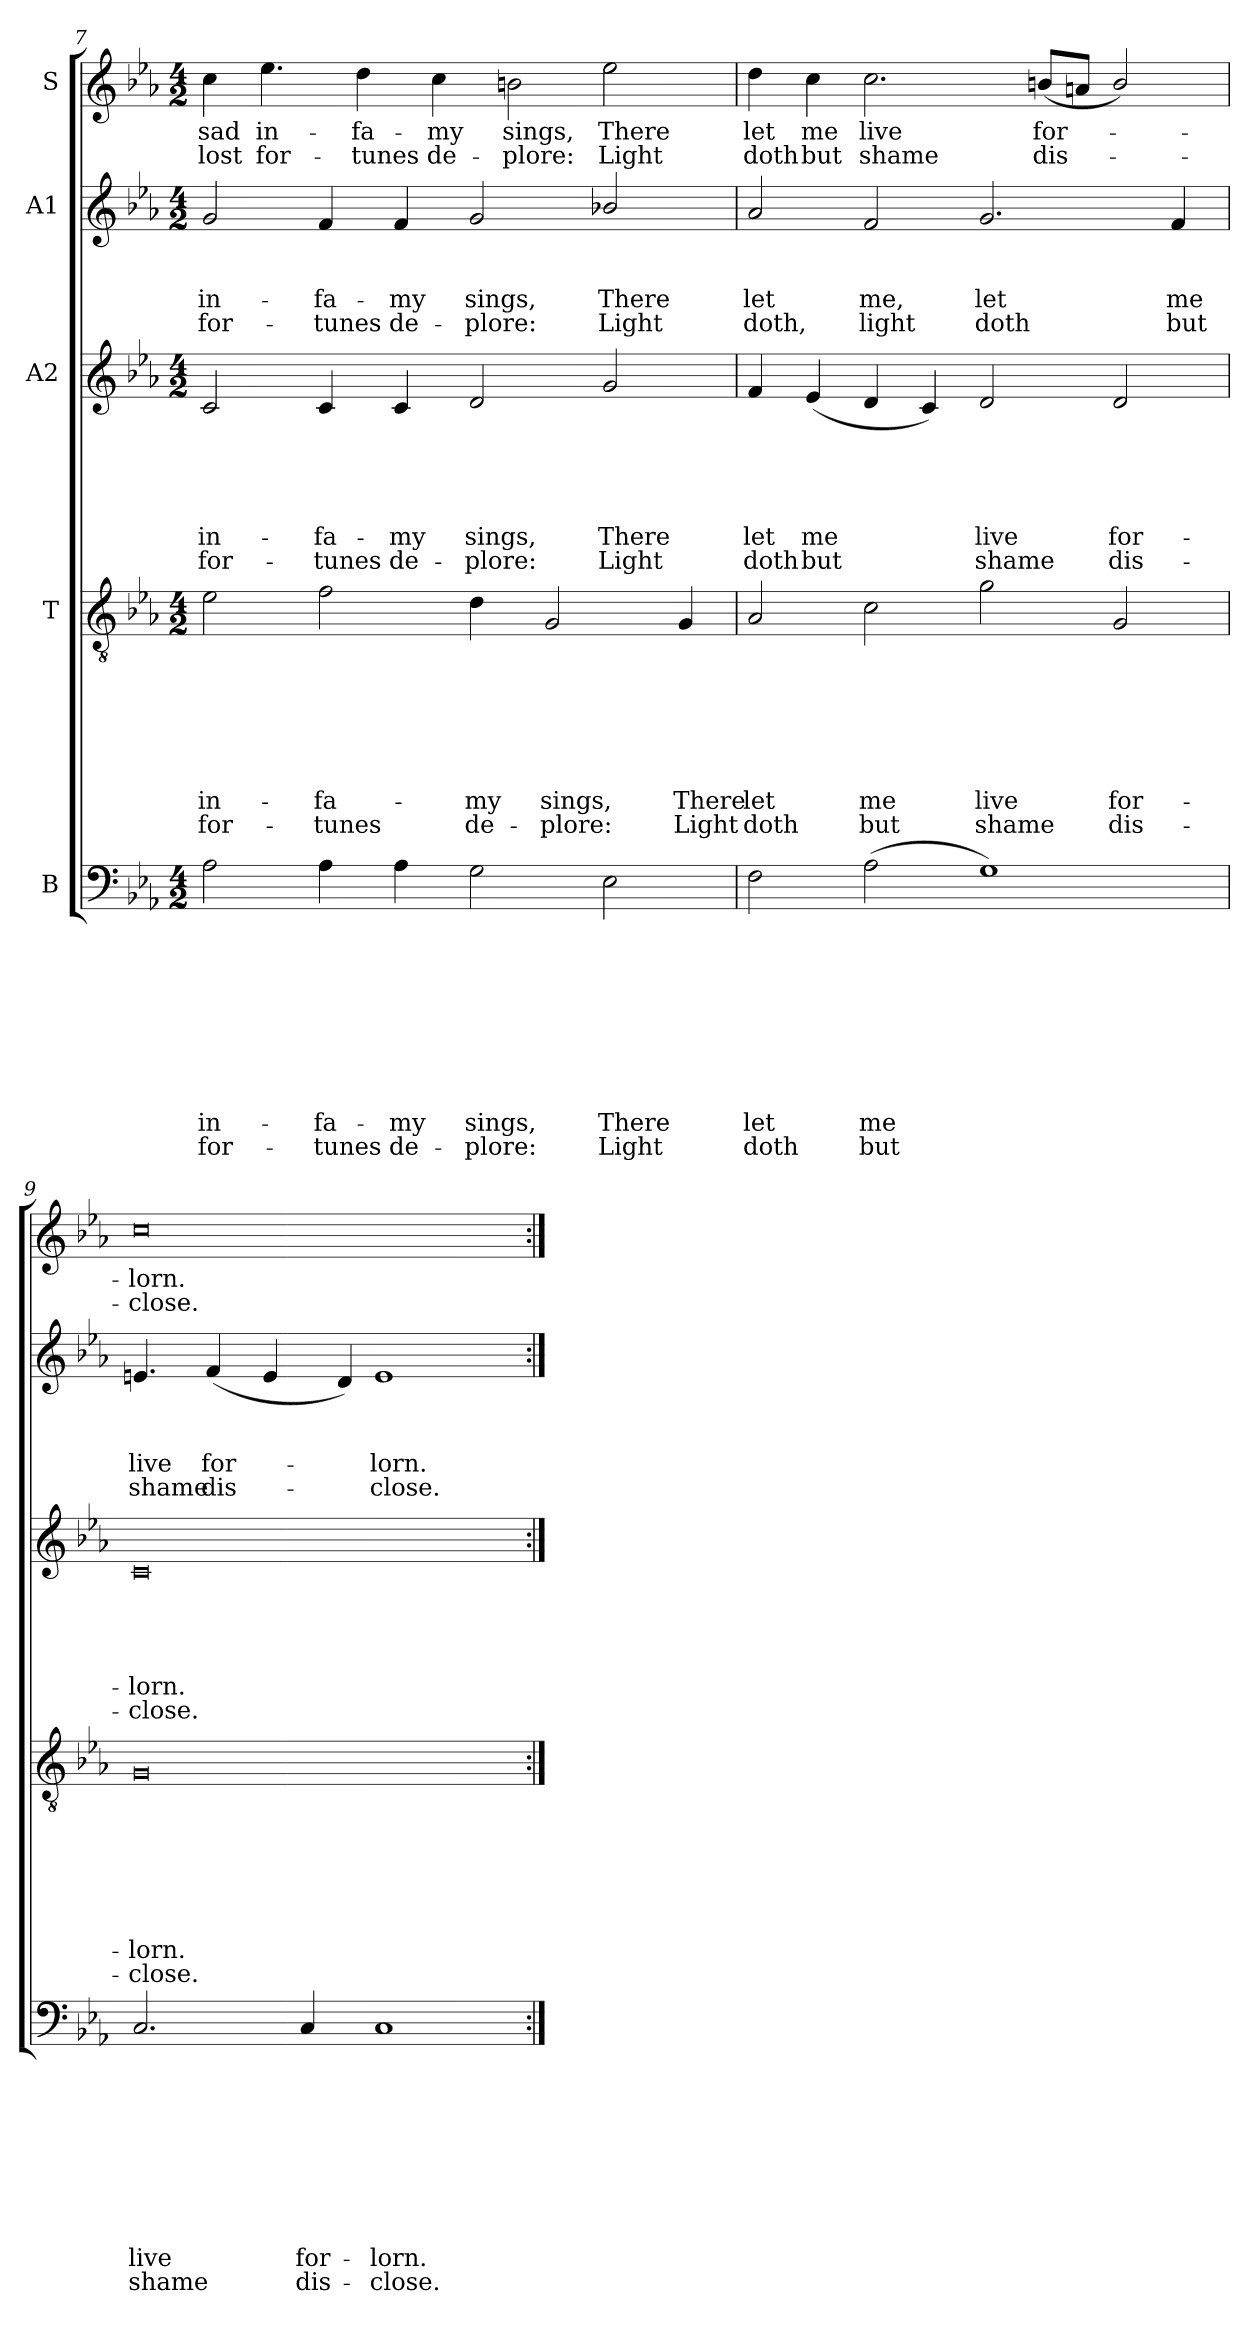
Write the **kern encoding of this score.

**kern	**text	**text	**text	**text	**text	**text	**text	**text	**text	**text	**kern	**text	**text	**text	**text	**text	**text	**text	**text	**kern	**text	**text	**text	**text	**text	**text	**kern	**text	**text	**text	**text	**kern	**text	**text
*part5	*part5	*part5	*part5	*part5	*part5	*part5	*part5	*part5	*part5	*part5	*part4	*part4	*part4	*part4	*part4	*part4	*part4	*part4	*part4	*part3	*part3	*part3	*part3	*part3	*part3	*part3	*part2	*part2	*part2	*part2	*part2	*part1	*part1	*part1
*staff5	*staff5	*staff5	*staff5	*staff5	*staff5	*staff5	*staff5	*staff5	*staff5	*staff5	*staff4	*staff4	*staff4	*staff4	*staff4	*staff4	*staff4	*staff4	*staff4	*staff3	*staff3	*staff3	*staff3	*staff3	*staff3	*staff3	*staff2	*staff2	*staff2	*staff2	*staff2	*staff1	*staff1	*staff1
*I"B	*	*	*	*	*	*	*	*	*	*	*I"T	*	*	*	*	*	*	*	*	*I"A2	*	*	*	*	*	*	*I"A1	*	*	*	*	*I"S	*	*
!!LO:PB:g=z
*clefF4	*	*	*	*	*	*	*	*	*	*	*clefGv2	*	*	*	*	*	*	*	*	*clefG2	*	*	*	*	*	*	*clefG2	*	*	*	*	*clefG2	*	*
*k[b-e-a-]	*	*	*	*	*	*	*	*	*	*	*k[b-e-a-]	*	*	*	*	*	*	*	*	*k[b-e-a-]	*	*	*	*	*	*	*k[b-e-a-]	*	*	*	*	*k[b-e-a-]	*	*
*E-:	*	*	*	*	*	*	*	*	*	*	*E-:	*	*	*	*	*	*	*	*	*E-:	*	*	*	*	*	*	*E-:	*	*	*	*	*E-:	*	*
*M4/2	*	*	*	*	*	*	*	*	*	*	*M4/2	*	*	*	*	*	*	*	*	*M4/2	*	*	*	*	*	*	*M4/2	*	*	*	*	*M4/2	*	*
=7	=7	=7	=7	=7	=7	=7	=7	=7	=7	=7	=7	=7	=7	=7	=7	=7	=7	=7	=7	=7	=7	=7	=7	=7	=7	=7	=7	=7	=7	=7	=7	=7	=7	=7
!	!	!	!	!	!	!	!	!	!LO:LY:b	!LO:LY:b	!	!	!	!	!	!	!	!LO:LY:b	!LO:LY:b	!	!	!	!	!	!LO:LY:b	!LO:LY:b	!	!	!	!LO:LY:b	!LO:LY:b	!	!LO:LY:b	!LO:LY:b
*	*	*	*	*	*	*	*	*	*	*	*	*	*	*	*	*	*	*	*	*	*	*	*	*	*	*	*	*	*	*	*	*^	*	*
2A-\	.	.	.	.	.	.	.	.	in-	for-	2e-\	.	.	.	.	.	.	in-	for-	2c/	.	.	.	.	in-	for-	2g/	.	.	in-	for-	4cc\	1.ryy	sad	lost
!	!	!	!	!	!	!	!	!	!	!	!	!	!	!	!	!	!	!	!	!	!	!	!	!	!	!	!	!	!	!	!	!	!	!LO:LY:b	!LO:LY:b
.	.	.	.	.	.	.	.	.	.	.	.	.	.	.	.	.	.	.	.	.	.	.	.	.	.	.	.	.	.	.	.	4.ee-\	.	in-	for-
!	!	!	!	!	!	!	!	!	!LO:LY:b	!LO:LY:b	!	!	!	!	!	!	!	!LO:LY:b	!LO:LY:b	!	!	!	!	!	!LO:LY:b	!LO:LY:b	!	!	!	!LO:LY:b	!LO:LY:b	!	!	!	!
4A-\	.	.	.	.	.	.	.	.	-fa-	-tunes	2f\	.	.	.	.	.	.	-fa-	-tunes	4c/	.	.	.	.	-fa-	-tunes	4f/	.	.	-fa-	-tunes	.	.	.	.
!	!	!	!	!	!	!	!	!	!	!	!	!	!	!	!	!	!	!	!	!	!	!	!	!	!	!	!	!	!	!	!	!	!	!LO:LY:b	!LO:LY:b
.	.	.	.	.	.	.	.	.	.	.	.	.	.	.	.	.	.	.	.	.	.	.	.	.	.	.	.	.	.	.	.	4dd\	.	-fa-	-tunes
!	!	!	!	!	!	!	!	!	!LO:LY:b	!LO:LY:b	!	!	!	!	!	!	!	!	!	!	!	!	!	!	!LO:LY:b	!LO:LY:b	!	!	!	!LO:LY:b	!LO:LY:b	!	!	!	!
4A-\	.	.	.	.	.	.	.	.	-my	de-	.	.	.	.	.	.	.	.	.	4c/	.	.	.	.	-my	de-	4f/	.	.	-my	de-	.	.	.	.
!	!	!	!	!	!	!	!	!	!	!	!	!	!	!	!	!	!	!	!	!	!	!	!	!	!	!	!	!	!	!	!	!	!	!LO:LY:b	!LO:LY:b
.	.	.	.	.	.	.	.	.	.	.	.	.	.	.	.	.	.	.	.	.	.	.	.	.	.	.	.	.	.	.	.	4cc\	.	-my	de-
!	!	!	!	!	!	!	!	!	!LO:LY:b	!LO:LY:b	!	!	!	!	!	!	!	!LO:LY:b	!LO:LY:b	!	!	!	!	!	!LO:LY:b	!LO:LY:b	!	!	!	!LO:LY:b	!LO:LY:b	!	!	!	!
2G\	.	.	.	.	.	.	.	.	sings,	-plore:	4d\	.	.	.	.	.	.	-my	de-	2d/	.	.	.	.	sings,	-plore:	2g/	.	.	sings,	-plore:	.	.	.	.
!	!	!	!	!	!	!	!	!	!	!	!	!	!	!	!	!	!	!	!	!	!	!	!	!	!	!	!	!	!	!	!	!	!	!LO:LY:b	!LO:LY:b
.	.	.	.	.	.	.	.	.	.	.	.	.	.	.	.	.	.	.	.	.	.	.	.	.	.	.	.	.	.	.	.	2bn\	.	sings,	-plore:
!	!	!	!	!	!	!	!	!	!	!	!	!	!	!	!	!	!	!LO:LY:b	!LO:LY:b	!	!	!	!	!	!	!	!	!	!	!	!	!	!	!	!
.	.	.	.	.	.	.	.	.	.	.	2G/	.	.	.	.	.	.	sings,	-plore:	.	.	.	.	.	.	.	.	.	.	.	.	.	.	.	.
!	!	!	!	!	!	!	!	!	!LO:LY:b	!LO:LY:b	!	!	!	!	!	!	!	!	!	!	!	!	!	!	!LO:LY:b	!LO:LY:b	!	!	!	!LO:LY:b	!LO:LY:b	!	!	!LO:LY:b	!LO:LY:b
2E-\	.	.	.	.	.	.	.	.	There	Light	.	.	.	.	.	.	.	.	.	2g/	.	.	.	.	There	Light	2b-X/	.	.	There	Light	.	2ee-\	There	Light
.	.	.	.	.	.	.	.	.	.	.	.	.	.	.	.	.	.	.	.	.	.	.	.	.	.	.	.	.	.	.	.	4.ryy	.	.	.
!	!	!	!	!	!	!	!	!	!	!	!	!	!	!	!	!	!	!LO:LY:b	!LO:LY:b	!	!	!	!	!	!	!	!	!	!	!	!	!	!	!	!
.	.	.	.	.	.	.	.	.	.	.	4G/	.	.	.	.	.	.	There	Light	.	.	.	.	.	.	.	.	.	.	.	.	.	.	.	.
*	*	*	*	*	*	*	*	*	*	*	*	*	*	*	*	*	*	*	*	*	*	*	*	*	*	*	*	*	*	*	*	*v	*v	*	*
=8!	=8!	=8!	=8!	=8!	=8!	=8!	=8!	=8!	=8!	=8!	=8!	=8!	=8!	=8!	=8!	=8!	=8!	=8!	=8!	=8!	=8!	=8!	=8!	=8!	=8!	=8!	=8!	=8!	=8!	=8!	=8!	=8!	=8!	=8!
!	!	!	!	!	!	!	!	!	!LO:LY:b	!LO:LY:b	!	!	!	!	!	!	!	!LO:LY:b	!LO:LY:b	!	!	!	!	!	!LO:LY:b	!LO:LY:b	!	!	!	!LO:LY:b	!LO:LY:b	!	!LO:LY:b	!LO:LY:b
2F\	.	.	.	.	.	.	.	.	let	doth	2A-/	.	.	.	.	.	.	let	doth	4f/	.	.	.	.	let	doth	2a-/	.	.	let	doth,	4dd\	let	doth
!	!	!	!	!	!	!	!	!	!	!	!	!	!	!	!	!	!	!	!	!	!	!	!	!	!LO:LY:b	!LO:LY:b	!	!	!	!	!	!	!LO:LY:b	!LO:LY:b
.	.	.	.	.	.	.	.	.	.	.	.	.	.	.	.	.	.	.	.	(<4e-/	.	.	.	.	me	but	.	.	.	.	.	4cc\	me	but
!	!	!	!	!	!	!	!	!	!LO:LY:b	!LO:LY:b	!	!	!	!	!	!	!	!LO:LY:b	!LO:LY:b	!	!	!	!	!	!	!	!	!	!	!LO:LY:b	!LO:LY:b	!	!LO:LY:b	!LO:LY:b
(>2A-\	.	.	.	.	.	.	.	.	me	but	2c\	.	.	.	.	.	.	me	but	4d/	.	.	.	.	.	.	2f/	.	.	me,	light	2.cc\	live	shame
.	.	.	.	.	.	.	.	.	.	.	.	.	.	.	.	.	.	.	.	4c/)	.	.	.	.	.	.	.	.	.	.	.	.	.	.
!	!	!	!	!	!	!	!	!	!	!	!	!	!	!	!	!	!	!LO:LY:b	!LO:LY:b	!	!	!	!	!	!LO:LY:b	!LO:LY:b	!	!	!	!LO:LY:b	!LO:LY:b	!	!	!
1G)	.	.	.	.	.	.	.	.	.	.	2g\	.	.	.	.	.	.	live	shame	2d/	.	.	.	.	live	shame	2.g/	.	.	let	doth	.	.	.
!	!	!	!	!	!	!	!	!	!	!	!	!	!	!	!	!	!	!	!	!	!	!	!	!	!	!	!	!	!	!	!	!	!LO:LY:b	!LO:LY:b
.	.	.	.	.	.	.	.	.	.	.	.	.	.	.	.	.	.	.	.	.	.	.	.	.	.	.	.	.	.	.	.	(<8bn/L	for-	dis-
.	.	.	.	.	.	.	.	.	.	.	.	.	.	.	.	.	.	.	.	.	.	.	.	.	.	.	.	.	.	.	.	8an/J	.	.
!	!	!	!	!	!	!	!	!	!	!	!	!	!	!	!	!	!	!LO:LY:b	!LO:LY:b	!	!	!	!	!	!LO:LY:b	!LO:LY:b	!	!	!	!	!	!	!	!
.	.	.	.	.	.	.	.	.	.	.	2G/	.	.	.	.	.	.	for-	dis-	2d/	.	.	.	.	for-	dis-	.	.	.	.	.	2b/)	.	.
!	!	!	!	!	!	!	!	!	!	!	!	!	!	!	!	!	!	!	!	!	!	!	!	!	!	!	!	!	!	!LO:LY:b	!LO:LY:b	!	!	!
.	.	.	.	.	.	.	.	.	.	.	.	.	.	.	.	.	.	.	.	.	.	.	.	.	.	.	4f/	.	.	me	but	.	.	.
=9!	=9!	=9!	=9!	=9!	=9!	=9!	=9!	=9!	=9!	=9!	=9!	=9!	=9!	=9!	=9!	=9!	=9!	=9!	=9!	=9!	=9!	=9!	=9!	=9!	=9!	=9!	=9!	=9!	=9!	=9!	=9!	=9!	=9!	=9!
!	!	!	!	!	!	!	!	!	!LO:LY:b	!LO:LY:b	!	!	!	!	!	!	!	!LO:LY:b	!LO:LY:b	!	!	!	!	!	!LO:LY:b	!LO:LY:b	!	!	!	!LO:LY:b	!LO:LY:b	!	!LO:LY:b	!LO:LY:b
*	*	*	*	*	*	*	*	*	*	*	*	*	*	*	*	*	*	*	*	*	*	*	*	*	*	*	*^	*	*	*	*	*	*	*
2.C/	.	.	.	.	.	.	.	.	live	shame	0G	.	.	.	.	.	.	-lorn.	-close.	0c	.	.	.	.	-lorn.	-close.	4.en/	1ryy	.	.	live	shame	0cc	-lorn.	-close.
!	!	!	!	!	!	!	!	!	!	!	!	!	!	!	!	!	!	!	!	!	!	!	!	!	!	!	!	!	!	!	!LO:LY:b	!LO:LY:b	!	!	!
.	.	.	.	.	.	.	.	.	.	.	.	.	.	.	.	.	.	.	.	.	.	.	.	.	.	.	(<4f/	.	.	.	for-	dis-	.	.	.
.	.	.	.	.	.	.	.	.	.	.	.	.	.	.	.	.	.	.	.	.	.	.	.	.	.	.	4e/	.	.	.	.	.	.	.	.
!	!	!	!	!	!	!	!	!	!LO:LY:b	!LO:LY:b	!	!	!	!	!	!	!	!	!	!	!	!	!	!	!	!	!	!	!	!	!	!	!	!	!
4C/	.	.	.	.	.	.	.	.	for-	dis-	.	.	.	.	.	.	.	.	.	.	.	.	.	.	.	.	.	.	.	.	.	.	.	.	.
.	.	.	.	.	.	.	.	.	.	.	.	.	.	.	.	.	.	.	.	.	.	.	.	.	.	.	4d/)	.	.	.	.	.	.	.	.
!	!	!	!	!	!	!	!	!	!LO:LY:b	!LO:LY:b	!	!	!	!	!	!	!	!	!	!	!	!	!	!	!	!	!	!	!	!	!LO:LY:b	!LO:LY:b	!	!	!
1C	.	.	.	.	.	.	.	.	-lorn.	-close.	.	.	.	.	.	.	.	.	.	.	.	.	.	.	.	.	.	1e	.	.	-lorn.	-close.	.	.	.
.	.	.	.	.	.	.	.	.	.	.	.	.	.	.	.	.	.	.	.	.	.	.	.	.	.	.	2..ryy	.	.	.	.	.	.	.	.
*	*	*	*	*	*	*	*	*	*	*	*	*	*	*	*	*	*	*	*	*	*	*	*	*	*	*	*v	*v	*	*	*	*	*	*	*
=:|!	=:|!	=:|!	=:|!	=:|!	=:|!	=:|!	=:|!	=:|!	=:|!	=:|!	=:|!	=:|!	=:|!	=:|!	=:|!	=:|!	=:|!	=:|!	=:|!	=:|!	=:|!	=:|!	=:|!	=:|!	=:|!	=:|!	=:|!	=:|!	=:|!	=:|!	=:|!	=:|!	=:|!	=:|!
*-	*-	*-	*-	*-	*-	*-	*-	*-	*-	*-	*-	*-	*-	*-	*-	*-	*-	*-	*-	*-	*-	*-	*-	*-	*-	*-	*-	*-	*-	*-	*-	*-	*-	*-
